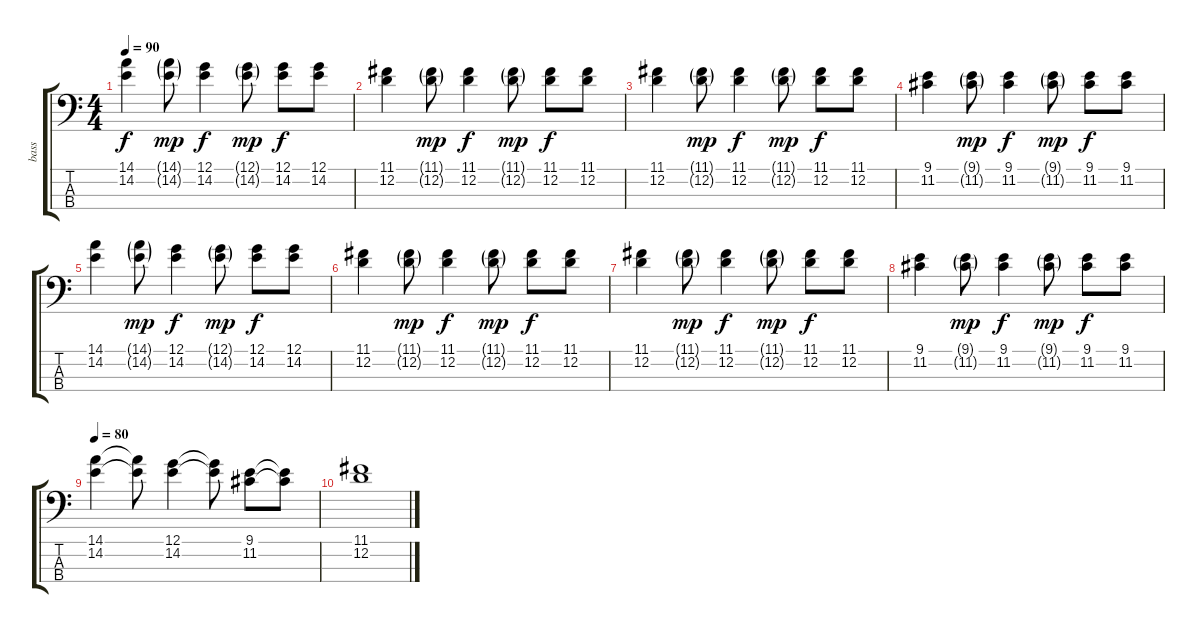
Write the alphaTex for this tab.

\track ("bass" "bass") {instrument acousticbass}
\staff {score tabs}
\tuning (G2 D2 A1 E1) {hide}
\ts (4 4)
\tempo 90
\clef f4
\ks c
(14.1 14.2).4{dy f} (14.1{g} 14.2{g}).8{dy mp} (12.1 14.2).4{dy f} (12.1{g} 14.2{g}).8{dy mp} (12.1 14.2).8{dy f} (12.1 14.2).8 |
(11.1 12.2).4 (11.1{g} 12.2{g}).8{dy mp} (11.1 12.2).4{dy f} (11.1{g} 12.2{g}).8{dy mp} (11.1 12.2).8{dy f} (11.1 12.2).8 |
(11.1 12.2).4 (11.1{g} 12.2{g}).8{dy mp} (11.1 12.2).4{dy f} (11.1{g} 12.2{g}).8{dy mp} (11.1 12.2).8{dy f} (11.1 12.2).8 |
(9.1 11.2).4 (9.1{g} 11.2{g}).8{dy mp} (9.1 11.2).4{dy f} (9.1{g} 11.2{g}).8{dy mp} (9.1 11.2).8{dy f} (9.1 11.2).8 |
(14.1 14.2).4 (14.1{g} 14.2{g}).8{dy mp} (12.1 14.2).4{dy f} (12.1{g} 14.2{g}).8{dy mp} (12.1 14.2).8{dy f} (12.1 14.2).8 |
(11.1 12.2).4 (11.1{g} 12.2{g}).8{dy mp} (11.1 12.2).4{dy f} (11.1{g} 12.2{g}).8{dy mp} (11.1 12.2).8{dy f} (11.1 12.2).8 |
(11.1 12.2).4 (11.1{g} 12.2{g}).8{dy mp} (11.1 12.2).4{dy f} (11.1{g} 12.2{g}).8{dy mp} (11.1 12.2).8{dy f} (11.1 12.2).8 |
(9.1 11.2).4 (9.1{g} 11.2{g}).8{dy mp} (9.1 11.2).4{dy f} (9.1{g} 11.2{g}).8{dy mp} (9.1 11.2).8{dy f} (9.1 11.2).8 |
\tempo 80
(14.1 14.2).4 (14.1{t} 14.2{t}).8 (12.1 14.2).4 (12.1{t} 14.2{t}).8 (9.1 11.2).8 (9.1{t} 11.2{t}).8 |
(11.1 12.2).1
